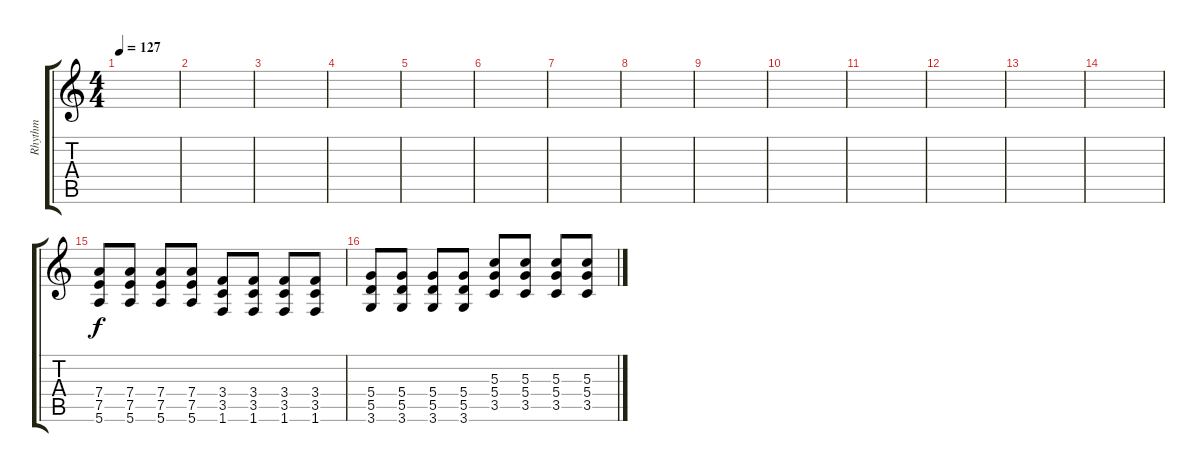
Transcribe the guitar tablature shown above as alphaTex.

\track ("Rhythm" "Rhythm") {instrument distortionguitar}
\staff {score tabs}
\tuning (E4 B3 G3 D3 A2 E2) {hide}
\ts (4 4)
\tempo 127
\clef g2
\ks c
|
|
|
|
|
|
|
|
|
|
|
|
|
|
(7.4 7.5 5.6).8 (7.4 7.5 5.6).8 (7.4 7.5 5.6).8 (7.4 7.5 5.6).8 (3.4 3.5 1.6).8 (3.4 3.5 1.6).8 (3.4 3.5 1.6).8 (3.4 3.5 1.6).8 |
(5.4 5.5 3.6).8 (5.4 5.5 3.6).8 (5.4 5.5 3.6).8 (5.4 5.5 3.6).8 (5.3 5.4 3.5).8 (5.3 5.4 3.5).8 (5.3 5.4 3.5).8 (5.3 5.4 3.5).8
